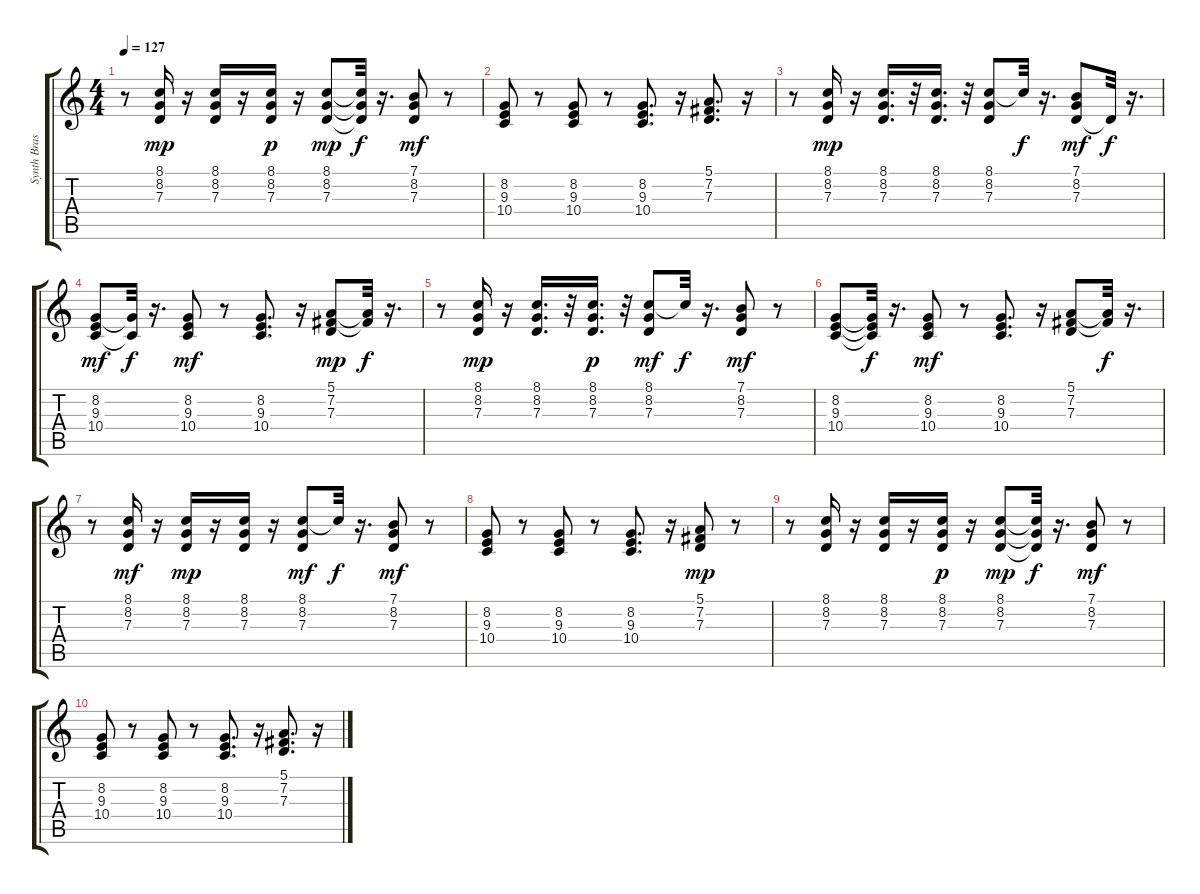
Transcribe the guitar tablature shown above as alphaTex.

\track ("Synth Brass 1" "Synth Bras") {instrument synthbrass1}
\staff {score tabs}
\tuning (E4 B3 G3 D3 A2 E2) {hide}
\ts (4 4)
\tempo 127
\clef g2
\ks c
r.8{dy mp} (8.1 8.2 7.3).16 r.16 (8.1 8.2 7.3).16 r.16 (8.1 8.2 7.3).16{dy p} r.16 (8.1 8.2 7.3).8{dy mp} (8.1{t} 8.2{t} 7.3{t}).32{dy f} r.16{d} (7.1 8.2 7.3).8{dy mf} r.8 |
(8.2 9.3 10.4).8 r.8 (8.2 9.3 10.4).8 r.8 (8.2 9.3 10.4).8{d} r.16 (5.1 7.2 7.3).8{d} r.16 |
r.8 (8.1 8.2 7.3).16{dy mp} r.16 (8.1 8.2 7.3).16{d} r.32 (8.1 8.2 7.3).16{d} r.32 (8.1 8.2 7.3).8 8.1{t}.32{dy f} r.16{d} (7.1 8.2 7.3).8{dy mf} 7.3{t}.32{dy f} r.16{d} |
(8.2 9.3 10.4).8{dy mf} (8.2{t} 10.4{t}).32{dy f} r.16{d} (8.2 9.3 10.4).8{dy mf} r.8 (8.2 9.3 10.4).8{d} r.16 (5.1 7.2 7.3).8{dy mp} (5.1{t} 7.2{t}).32{dy f} r.16{d} |
r.8 (8.1 8.2 7.3).16{dy mp} r.16 (8.1 8.2 7.3).16{d} r.32 (8.1 8.2 7.3).16{d dy p} r.32 (8.1 8.2 7.3).8{dy mf} 8.1{t}.32{dy f} r.16{d} (7.1 8.2 7.3).8{dy mf} r.8 |
(8.2 9.3 10.4).8 (8.2{t} 9.3{t} 10.4{t}).32{dy f} r.16{d} (8.2 9.3 10.4).8{dy mf} r.8 (8.2 9.3 10.4).8{d} r.16 (5.1 7.2 7.3).8 (5.1{t} 7.2{t}).32{dy f} r.16{d} |
r.8 (8.1 8.2 7.3).16{dy mf} r.16 (8.1 8.2 7.3).16{dy mp} r.16 (8.1 8.2 7.3).16 r.16 (8.1 8.2 7.3).8{dy mf} 8.1{t}.32{dy f} r.16{d} (7.1 8.2 7.3).8{dy mf} r.8 |
(8.2 9.3 10.4).8 r.8 (8.2 9.3 10.4).8 r.8 (8.2 9.3 10.4).8{d} r.16 (5.1 7.2 7.3).8{dy mp} r.8 |
r.8 (8.1 8.2 7.3).16 r.16 (8.1 8.2 7.3).16 r.16 (8.1 8.2 7.3).16{dy p} r.16 (8.1 8.2 7.3).8{dy mp} (8.1{t} 8.2{t} 7.3{t}).32{dy f} r.16{d} (7.1 8.2 7.3).8{dy mf} r.8 |
(8.2 9.3 10.4).8 r.8 (8.2 9.3 10.4).8 r.8 (8.2 9.3 10.4).8{d} r.16 (5.1 7.2 7.3).8{d} r.16
